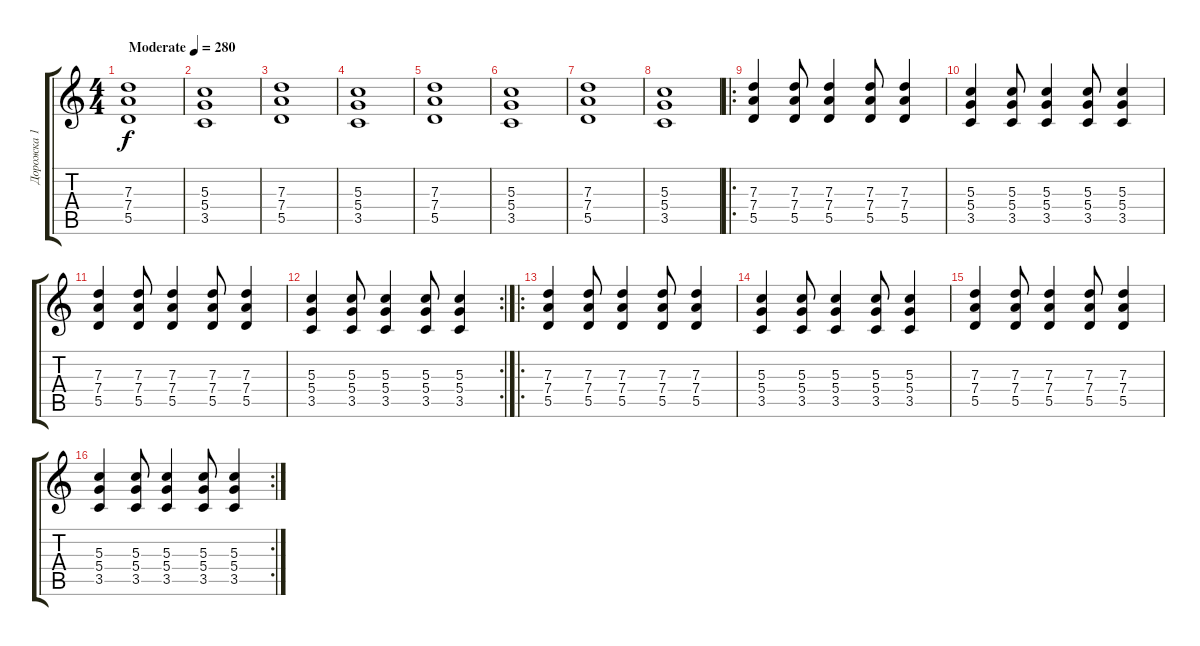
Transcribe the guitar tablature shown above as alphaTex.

\track ("Дорожка 1" "Дорожка 1") {instrument overdrivenguitar}
\staff {score tabs}
\tuning (E4 B3 G3 D3 A2 E2) {hide}
\ts (4 4)
\tempo (280 "Moderate")
\clef g2
\ks c
(7.3 7.4 5.5).1{dy f instrument overdrivenguitar} |
(5.3 5.4 3.5).1 |
(7.3 7.4 5.5).1 |
(5.3 5.4 3.5).1 |
(7.3 7.4 5.5).1 |
(5.3 5.4 3.5).1 |
(7.3 7.4 5.5).1 |
(5.3 5.4 3.5).1 |
\ro
(7.3 7.4 5.5).4 (7.3 7.4 5.5).8 (7.3 7.4 5.5).4 (7.3 7.4 5.5).8 (7.3 7.4 5.5).4 |
(5.3 5.4 3.5).4 (5.3 5.4 3.5).8 (5.3 5.4 3.5).4 (5.3 5.4 3.5).8 (5.3 5.4 3.5).4 |
(7.3 7.4 5.5).4 (7.3 7.4 5.5).8 (7.3 7.4 5.5).4 (7.3 7.4 5.5).8 (7.3 7.4 5.5).4 |
\rc 2
(5.3 5.4 3.5).4 (5.3 5.4 3.5).8 (5.3 5.4 3.5).4 (5.3 5.4 3.5).8 (5.3 5.4 3.5).4 |
\ro
(7.3 7.4 5.5).4 (7.3 7.4 5.5).8 (7.3 7.4 5.5).4 (7.3 7.4 5.5).8 (7.3 7.4 5.5).4 |
(5.3 5.4 3.5).4 (5.3 5.4 3.5).8 (5.3 5.4 3.5).4 (5.3 5.4 3.5).8 (5.3 5.4 3.5).4 |
(7.3 7.4 5.5).4 (7.3 7.4 5.5).8 (7.3 7.4 5.5).4 (7.3 7.4 5.5).8 (7.3 7.4 5.5).4 |
\rc 2
(5.3 5.4 3.5).4 (5.3 5.4 3.5).8 (5.3 5.4 3.5).4 (5.3 5.4 3.5).8 (5.3 5.4 3.5).4
